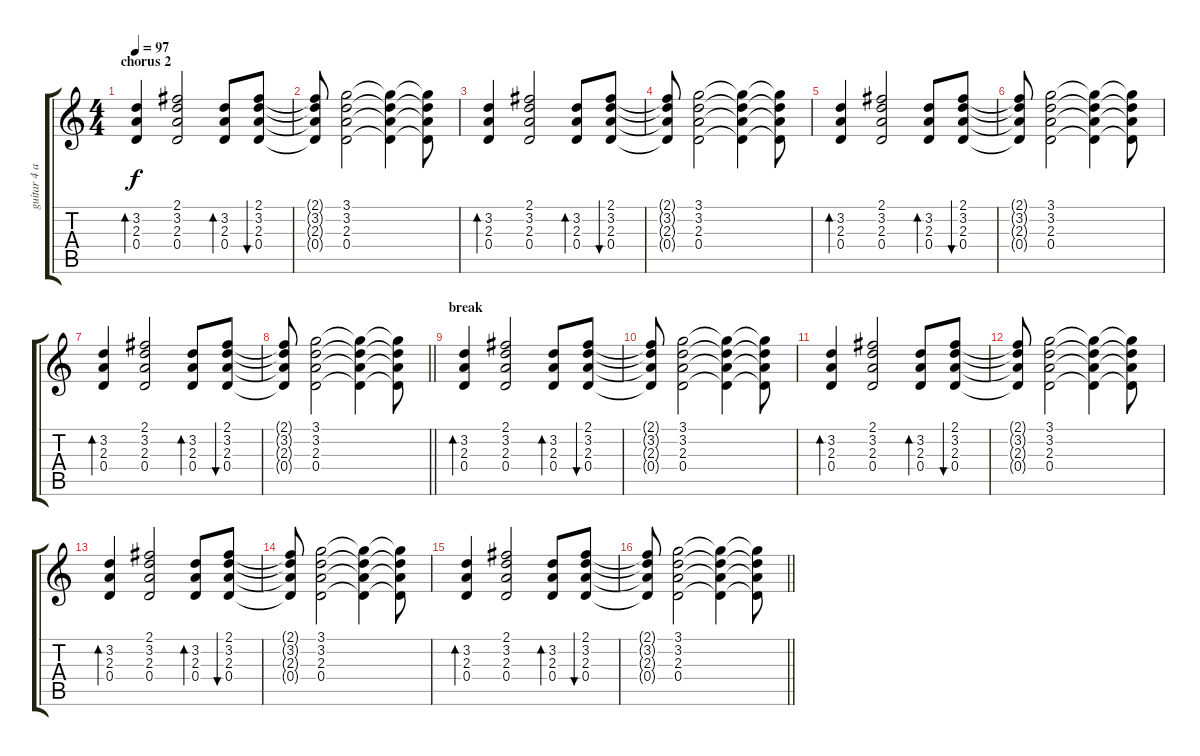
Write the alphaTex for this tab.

\track ("guitar 4 acoustic" "guitar 4 a") {instrument acousticguitarsteel}
\staff {score tabs}
\tuning (E4 B3 G3 D3 A2 E2) {hide}
\ts (4 4)
\section ("" "chorus 2")
\tempo 97
\clef g2
\ks c
(3.2 2.3 0.4).4{bd 120 dy f} (2.1 3.2 2.3 0.4).2 (3.2 2.3 0.4).8{bd 120} (2.1 3.2 2.3 0.4).8{bu 120} |
(2.1{t} 3.2{t} 2.3{t} 0.4{t}).8 (3.1 3.2 2.3 0.4).2 (3.1{t} 3.2{t} 2.3{t} 0.4{t}).4 (3.1{t} 3.2{t} 2.3{t} 0.4{t}).8 |
(3.2 2.3 0.4).4{bd 120} (2.1 3.2 2.3 0.4).2 (3.2 2.3 0.4).8{bd 120} (2.1 3.2 2.3 0.4).8{bu 120} |
(2.1{t} 3.2{t} 2.3{t} 0.4{t}).8 (3.1 3.2 2.3 0.4).2 (3.1{t} 3.2{t} 2.3{t} 0.4{t}).4 (3.1{t} 3.2{t} 2.3{t} 0.4{t}).8 |
(3.2 2.3 0.4).4{bd 120} (2.1 3.2 2.3 0.4).2 (3.2 2.3 0.4).8{bd 120} (2.1 3.2 2.3 0.4).8{bu 120} |
(2.1{t} 3.2{t} 2.3{t} 0.4{t}).8 (3.1 3.2 2.3 0.4).2 (3.1{t} 3.2{t} 2.3{t} 0.4{t}).4 (3.1{t} 3.2{t} 2.3{t} 0.4{t}).8 |
(3.2 2.3 0.4).4{bd 120} (2.1 3.2 2.3 0.4).2 (3.2 2.3 0.4).8{bd 120} (2.1 3.2 2.3 0.4).8{bu 120} |
\barLineRight lightlight
(2.1{t} 3.2{t} 2.3{t} 0.4{t}).8 (3.1 3.2 2.3 0.4).2 (3.1{t} 3.2{t} 2.3{t} 0.4{t}).4 (3.1{t} 3.2{t} 2.3{t} 0.4{t}).8 |
\section ("" "break")
(3.2 2.3 0.4).4{bd 120 volume 2} (2.1 3.2 2.3 0.4).2 (3.2 2.3 0.4).8{bd 120} (2.1 3.2 2.3 0.4).8{bu 120} |
(2.1{t} 3.2{t} 2.3{t} 0.4{t}).8 (3.1 3.2 2.3 0.4).2 (3.1{t} 3.2{t} 2.3{t} 0.4{t}).4 (3.1{t} 3.2{t} 2.3{t} 0.4{t}).8 |
(3.2 2.3 0.4).4{bd 120} (2.1 3.2 2.3 0.4).2 (3.2 2.3 0.4).8{bd 120} (2.1 3.2 2.3 0.4).8{bu 120} |
(2.1{t} 3.2{t} 2.3{t} 0.4{t}).8 (3.1 3.2 2.3 0.4).2 (3.1{t} 3.2{t} 2.3{t} 0.4{t}).4 (3.1{t} 3.2{t} 2.3{t} 0.4{t}).8 |
(3.2 2.3 0.4).4{bd 120} (2.1 3.2 2.3 0.4).2 (3.2 2.3 0.4).8{bd 120} (2.1 3.2 2.3 0.4).8{bu 120} |
(2.1{t} 3.2{t} 2.3{t} 0.4{t}).8 (3.1 3.2 2.3 0.4).2 (3.1{t} 3.2{t} 2.3{t} 0.4{t}).4 (3.1{t} 3.2{t} 2.3{t} 0.4{t}).8 |
(3.2 2.3 0.4).4{bd 120} (2.1 3.2 2.3 0.4).2 (3.2 2.3 0.4).8{bd 120} (2.1 3.2 2.3 0.4).8{bu 120} |
\barLineRight lightlight
(2.1{t} 3.2{t} 2.3{t} 0.4{t}).8 (3.1 3.2 2.3 0.4).2 (3.1{t} 3.2{t} 2.3{t} 0.4{t}).4 (3.1{t} 3.2{t} 2.3{t} 0.4{t}).8
